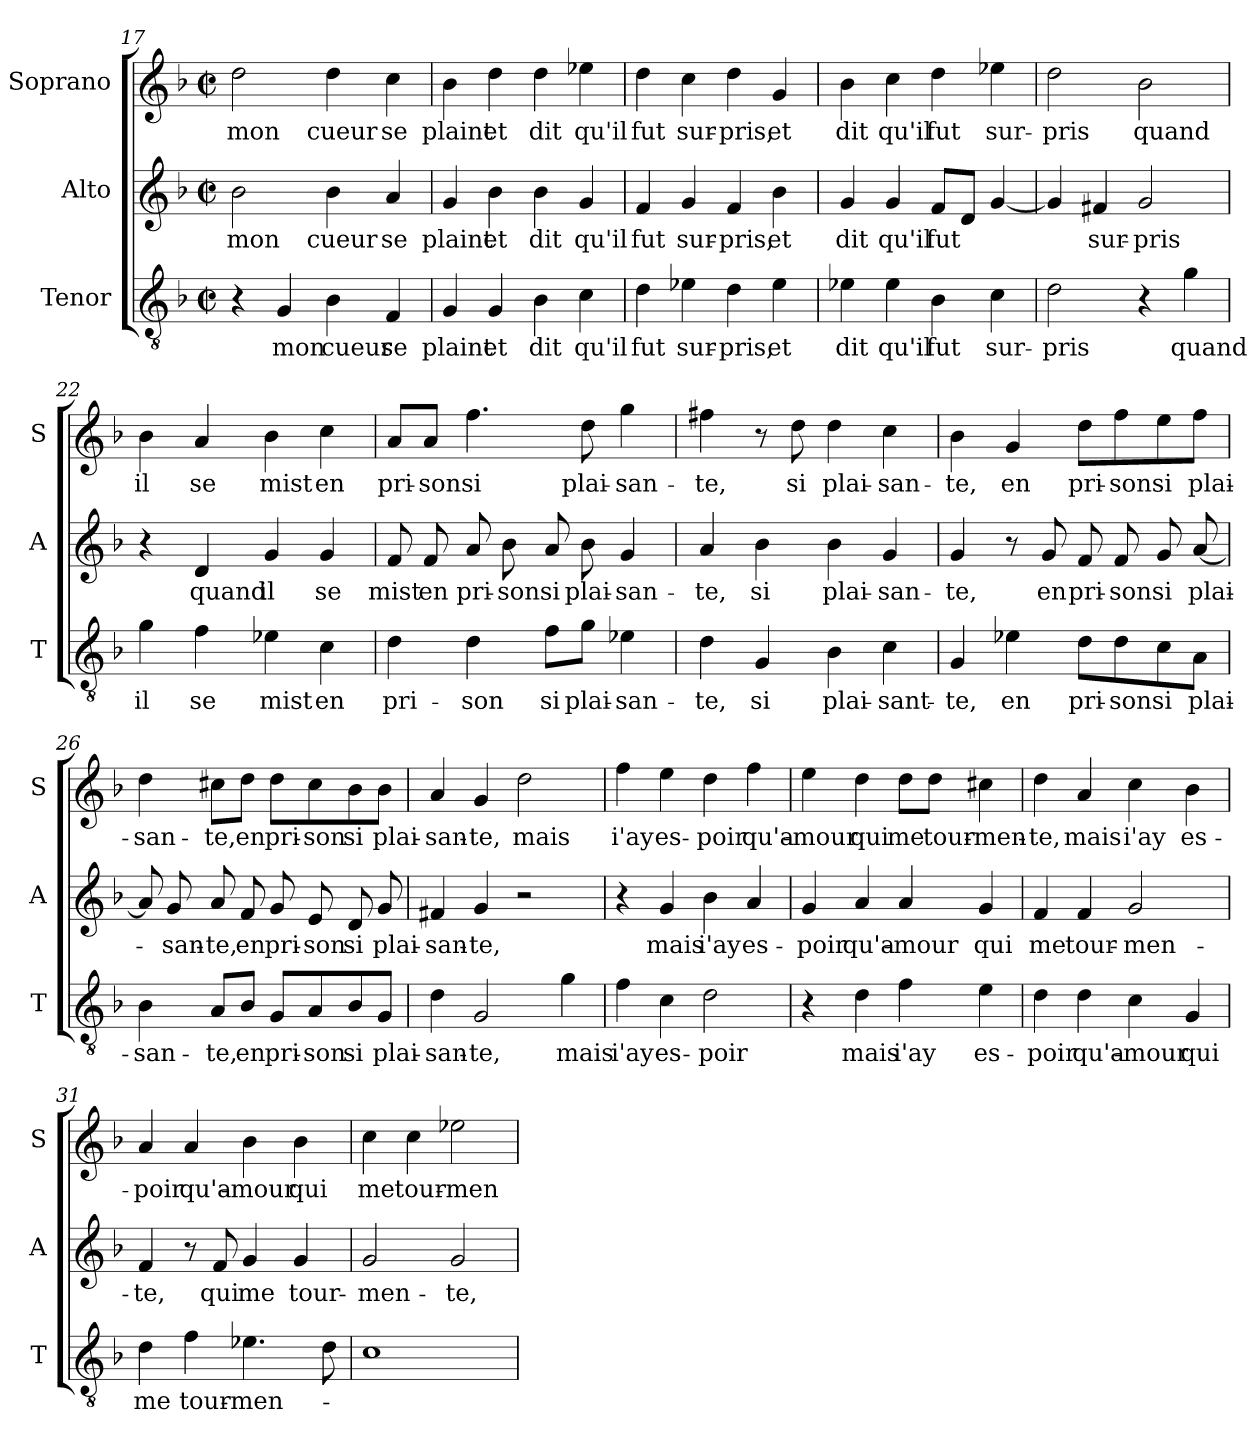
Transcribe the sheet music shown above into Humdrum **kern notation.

**kern	**text	**kern	**text	**kern	**text
*part3	*part3	*part2	*part2	*part1	*part1
*staff3	*staff3	*staff2	*staff2	*staff1	*staff1
*I"Tenor	*	*I"Alto	*	*I"Soprano	*
*I'T	*	*I'A	*	*I'S	*
*clefGv2	*	*clefG2	*	*clefG2	*
*k[b-]	*	*k[b-]	*	*k[b-]	*
*F:	*	*F:	*	*F:	*
*M2/2	*	*M2/2	*	*M2/2	*
*met(c|)	*	*met(c|)	*	*met(c|)	*
=17	=17	=17	=17	=17	=17
!	!	!	!LO:LY:b	!	!LO:LY:b
4r	.	2b-\	mon	2dd\	mon
!	!LO:LY:b	!	!	!	!
4G/	mon	.	.	.	.
!	!LO:LY:b	!	!LO:LY:b	!	!LO:LY:b
4B-\	cueur	4b-\	cueur	4dd\	cueur
!	!LO:LY:b	!	!LO:LY:b	!	!LO:LY:b
4F/	se	4a/	se	4cc\	se
=18	=18	=18	=18	=18	=18
!	!LO:LY:b	!	!LO:LY:b	!	!LO:LY:b
4G/	plaint	4g/	plaint	4b-\	plaint
!	!LO:LY:b	!	!LO:LY:b	!	!LO:LY:b
4G/	et	4b-\	et	4dd\	et
!	!LO:LY:b	!	!LO:LY:b	!	!LO:LY:b
4B-\	dit	4b-\	dit	4dd\	dit
!	!LO:LY:b	!	!LO:LY:b	!	!LO:LY:b
4c\	qu'il	4g/	qu'il	4ee-X\	qu'il
=19	=19	=19	=19	=19	=19
!	!LO:LY:b	!	!LO:LY:b	!	!LO:LY:b
4d\	fut	4f/	fut	4dd\	fut
!	!LO:LY:b	!	!LO:LY:b	!	!LO:LY:b
4e-X\	sur-	4g/	sur-	4cc\	sur-
!	!LO:LY:b	!	!LO:LY:b	!	!LO:LY:b
4d\	-pris,	4f/	-pris,	4dd\	-pris,
!	!LO:LY:b	!	!LO:LY:b	!	!LO:LY:b
4e-\	et	4b-\	et	4g/	et
!!LO:PB:g=z
=20	=20	=20	=20	=20	=20
!	!LO:LY:b	!	!LO:LY:b	!	!LO:LY:b
4e-X\	dit	4g/	dit	4b-\	dit
!	!LO:LY:b	!	!LO:LY:b	!	!LO:LY:b
4e-\	qu'il	4g/	qu'il	4cc\	qu'il
!	!LO:LY:b	!	!LO:LY:b	!	!LO:LY:b
4B-\	fut	8f/L	fut	4dd\	fut
.	.	8d/J	.	.	.
!	!LO:LY:b	!	!	!	!LO:LY:b
4c\	sur-	[4g/	.	4ee-X\	sur-
=21	=21	=21	=21	=21	=21
!	!LO:LY:b	!	!	!	!LO:LY:b
2d\	-pris	4g/]	.	2dd\	-pris
!	!	!	!LO:LY:b	!	!
.	.	4f#X/	sur-	.	.
!	!	!	!LO:LY:b	!	!LO:LY:b
4r	.	2g/	-pris	2b-\	quand
!	!LO:LY:b	!	!	!	!
4g\	quand	.	.	.	.
=22	=22	=22	=22	=22	=22
!	!LO:LY:b	!	!	!	!LO:LY:b
4g\	il	4r	.	4b-\	il
!	!LO:LY:b	!	!LO:LY:b	!	!LO:LY:b
4f\	se	4d/	quand	4a/	se
!	!LO:LY:b	!	!LO:LY:b	!	!LO:LY:b
4e-X\	mist	4g/	il	4b-\	mist
!	!LO:LY:b	!	!LO:LY:b	!	!LO:LY:b
4c\	en	4g/	se	4cc\	en
=23	=23	=23	=23	=23	=23
!	!LO:LY:b	!	!LO:LY:b	!	!LO:LY:b
4d\	pri-	8f/	mist	8a/L	pri-
!	!	!	!LO:LY:b	!	!LO:LY:b
.	.	8f/	en	8a/J	-son
!	!LO:LY:b	!	!LO:LY:b	!	!LO:LY:b
4d\	-son	8a/	pri-	4.ff\	si
!	!	!	!LO:LY:b	!	!
.	.	8b-\	-son	.	.
!	!LO:LY:b	!	!LO:LY:b	!	!
8f\L	si	8a/	si	.	.
!	!LO:LY:b	!	!LO:LY:b	!	!LO:LY:b
8g\J	plai-	8b-\	plai-	8dd\	plai-
!	!LO:LY:b	!	!LO:LY:b	!	!LO:LY:b
4e-X\	-san-	4g/	-san-	4gg\	-san-
=24	=24	=24	=24	=24	=24
!	!LO:LY:b	!	!LO:LY:b	!	!LO:LY:b
4d\	-te,	4a/	-te,	4ff#X\	-te,
!	!LO:LY:b	!	!LO:LY:b	!	!
4G/	si	4b-\	si	8r	.
!	!	!	!	!	!LO:LY:b
.	.	.	.	8dd\	si
!	!LO:LY:b	!	!LO:LY:b	!	!LO:LY:b
4B-\	plai-	4b-\	plai-	4dd\	plai-
!	!LO:LY:b	!	!LO:LY:b	!	!LO:LY:b
4c\	-sant-	4g/	-san-	4cc\	-san-
!!LO:LB:g=z
=25	=25	=25	=25	=25	=25
!	!LO:LY:b	!	!LO:LY:b	!	!LO:LY:b
4G/	-te,	4g/	-te,	4b-\	-te,
!	!LO:LY:b	!	!	!	!LO:LY:b
4e-X\	en	8r	.	4g/	en
!	!	!	!LO:LY:b	!	!
.	.	8g/	en	.	.
!	!LO:LY:b	!	!LO:LY:b	!	!LO:LY:b
8d\L	pri-	8f/	pri-	8dd\L	pri-
!	!LO:LY:b	!	!LO:LY:b	!	!LO:LY:b
8d\	-son	8f/	-son	8ff\	-son
!	!LO:LY:b	!	!LO:LY:b	!	!LO:LY:b
8c\	si	8g/	si	8ee\	si
!	!LO:LY:b	!	!LO:LY:b	!	!LO:LY:b
8A\J	plai-	[8a/	plai-	8ff\J	plai-
=26	=26	=26	=26	=26	=26
!	!LO:LY:b	!	!	!	!LO:LY:b
4B-\	-san-	8a/]	.	4dd\	-san-
!	!	!	!LO:LY:b	!	!
.	.	8g/	-san-	.	.
!	!LO:LY:b	!	!LO:LY:b	!	!LO:LY:b
8A/L	-te,	8a/	-te,	8cc#X\L	-te,
!	!LO:LY:b	!	!LO:LY:b	!	!LO:LY:b
8B-/J	en	8f/	en	8dd\J	en
!	!LO:LY:b	!	!LO:LY:b	!	!LO:LY:b
8G/L	pri-	8g/	pri-	8dd\L	pri-
!	!LO:LY:b	!	!LO:LY:b	!	!LO:LY:b
8A/	-son	8e/	-son	8cc#\	-son
!	!LO:LY:b	!	!LO:LY:b	!	!LO:LY:b
8B-/	si	8d/	si	8b-\	si
!	!LO:LY:b	!	!LO:LY:b	!	!LO:LY:b
8G/J	plai-	8g/	plai-	8b-\J	plai-
=27	=27	=27	=27	=27	=27
!	!LO:LY:b	!	!LO:LY:b	!	!LO:LY:b
4d\	-san-	4f#X/	-san-	4a/	-san-
!	!LO:LY:b	!	!LO:LY:b	!	!LO:LY:b
2G/	-te,	4g/	-te,	4g/	-te,
!	!	!	!	!	!LO:LY:b
.	.	2r	.	2dd\	mais
!	!LO:LY:b	!	!	!	!
4g\	mais	.	.	.	.
=28	=28	=28	=28	=28	=28
!	!LO:LY:b	!	!	!	!LO:LY:b
4f\	i'ay	4r	.	4ff\	i'ay
!	!LO:LY:b	!	!LO:LY:b	!	!LO:LY:b
4c\	es-	4g/	mais	4ee\	es-
!	!LO:LY:b	!	!LO:LY:b	!	!LO:LY:b
2d\	-poir	4b-\	i'ay	4dd\	-poir
!	!	!	!LO:LY:b	!	!LO:LY:b
.	.	4a/	es-	4ff\	qu'a-
!!LO:LB:g=z
=29	=29	=29	=29	=29	=29
!	!	!	!LO:LY:b	!	!LO:LY:b
4r	.	4g/	-poir	4ee\	-mour
!	!LO:LY:b	!	!LO:LY:b	!	!LO:LY:b
4d\	mais	4a/	qu'a-	4dd\	qui
!	!LO:LY:b	!	!LO:LY:b	!	!LO:LY:b
4f\	i'ay	4a/	-mour	8dd\L	me
!	!	!	!	!	!LO:LY:b
.	.	.	.	8dd\J	tour-
!	!LO:LY:b	!	!LO:LY:b	!	!LO:LY:b
4e\	es-	4g/	qui	4cc#X\	-men-
=30	=30	=30	=30	=30	=30
!	!LO:LY:b	!	!LO:LY:b	!	!LO:LY:b
4d\	-poir	4f/	me	4dd\	-te,
!	!LO:LY:b	!	!LO:LY:b	!	!LO:LY:b
4d\	qu'a-	4f/	tour-	4a/	mais
!	!LO:LY:b	!	!LO:LY:b	!	!LO:LY:b
4c\	-mour	2g/	-men-	4cc\	i'ay
!	!LO:LY:b	!	!	!	!LO:LY:b
4G/	qui	.	.	4b-\	es-
=31	=31	=31	=31	=31	=31
!	!LO:LY:b	!	!LO:LY:b	!	!LO:LY:b
4d\	me	4f/	-te,	4a/	-poir
!	!LO:LY:b	!	!	!	!LO:LY:b
4f\	tour-	8r	.	4a/	qu'a-
!	!	!	!LO:LY:b	!	!
.	.	8f/	qui	.	.
!	!LO:LY:b	!	!LO:LY:b	!	!LO:LY:b
4.e-X\	-men-	4g/	me	4b-\	-mour
!	!	!	!LO:LY:b	!	!LO:LY:b
.	.	4g/	tour-	4b-\	qui
8d\	.	.	.	.	.
=32	=32	=32	=32	=32	=32
!	!	!	!LO:LY:b	!	!LO:LY:b
1c	.	2g/	-men-	4cc\	me
!	!	!	!	!	!LO:LY:b
.	.	.	.	4cc\	tour-
!	!	!	!LO:LY:b	!	!LO:LY:b
.	.	2g/	-te,	2ee-X\	-men-
=	=	=	=	=	=
*-	*-	*-	*-	*-	*-
